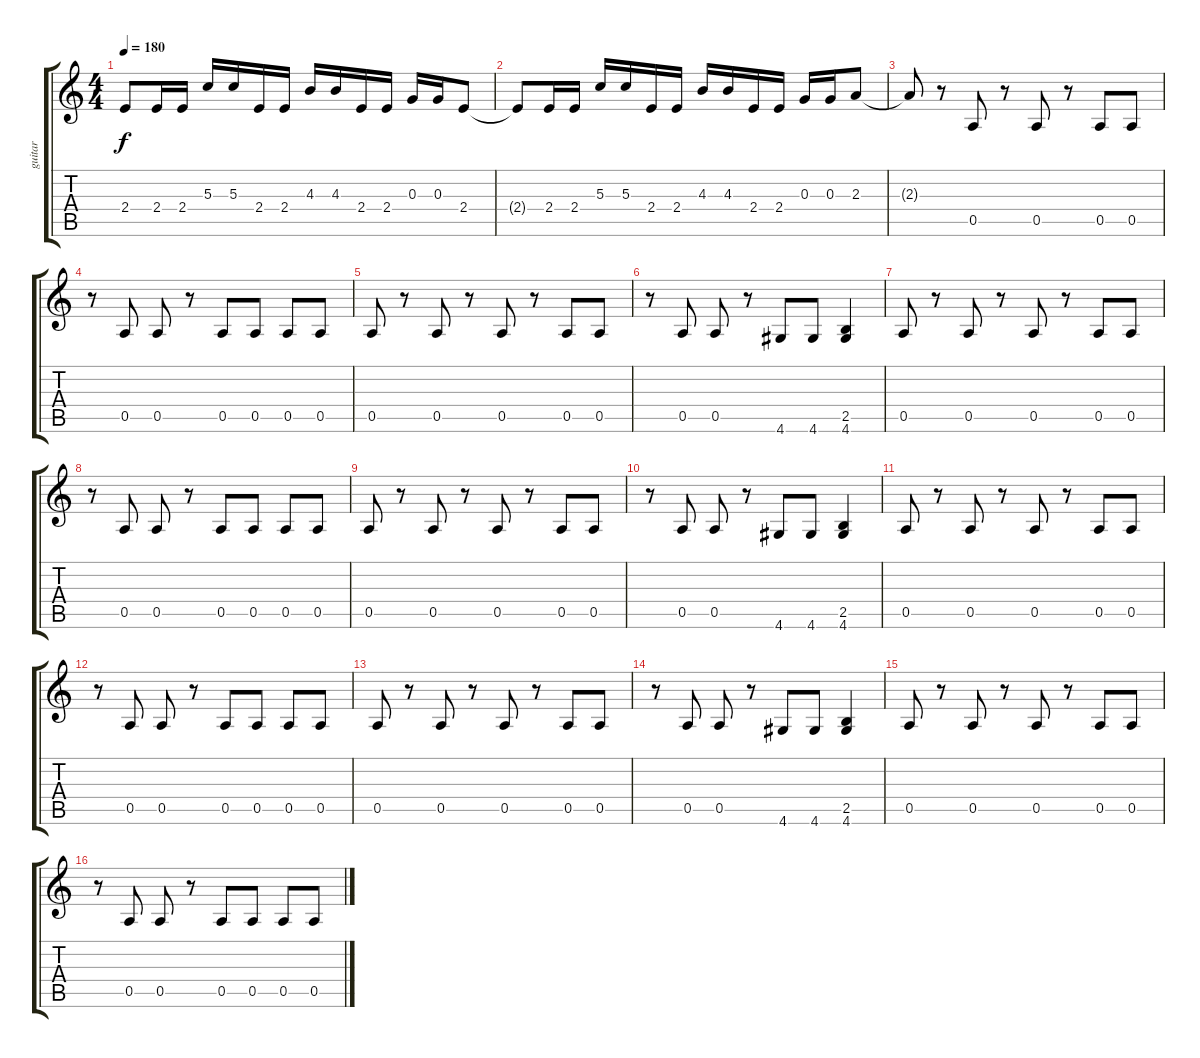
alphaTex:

\track ("guitar" "guitar") {instrument distortionguitar}
\staff {score tabs}
\tuning (E4 B3 G3 D3 A2 E2) {hide}
\ts (4 4)
\tempo 180
\clef g2
\ks c
2.4.8{dy f} 2.4.16 2.4.16 5.3.16 5.3.16 2.4.16 2.4.16 4.3.16 4.3.16 2.4.16 2.4.16 0.3.16 0.3.16 2.4.8 |
2.4{t}.8 2.4.16 2.4.16 5.3.16 5.3.16 2.4.16 2.4.16 4.3.16 4.3.16 2.4.16 2.4.16 0.3.16 0.3.16 2.3.8 |
2.3{t}.8 r.8 0.5.8 r.8 0.5.8 r.8 0.5.8 0.5.8 |
r.8 0.5.8 0.5.8 r.8 0.5.8 0.5.8 0.5.8 0.5.8 |
0.5.8 r.8 0.5.8 r.8 0.5.8 r.8 0.5.8 0.5.8 |
r.8 0.5.8 0.5.8 r.8 4.6.8 4.6.8 (2.5 4.6).4 |
0.5.8 r.8 0.5.8 r.8 0.5.8 r.8 0.5.8 0.5.8 |
r.8 0.5.8 0.5.8 r.8 0.5.8 0.5.8 0.5.8 0.5.8 |
0.5.8 r.8 0.5.8 r.8 0.5.8 r.8 0.5.8 0.5.8 |
r.8 0.5.8 0.5.8 r.8 4.6.8 4.6.8 (2.5 4.6).4 |
0.5.8 r.8 0.5.8 r.8 0.5.8 r.8 0.5.8 0.5.8 |
r.8 0.5.8 0.5.8 r.8 0.5.8 0.5.8 0.5.8 0.5.8 |
0.5.8 r.8 0.5.8 r.8 0.5.8 r.8 0.5.8 0.5.8 |
r.8 0.5.8 0.5.8 r.8 4.6.8 4.6.8 (2.5 4.6).4 |
0.5.8 r.8 0.5.8 r.8 0.5.8 r.8 0.5.8 0.5.8 |
r.8 0.5.8 0.5.8 r.8 0.5.8 0.5.8 0.5.8 0.5.8
